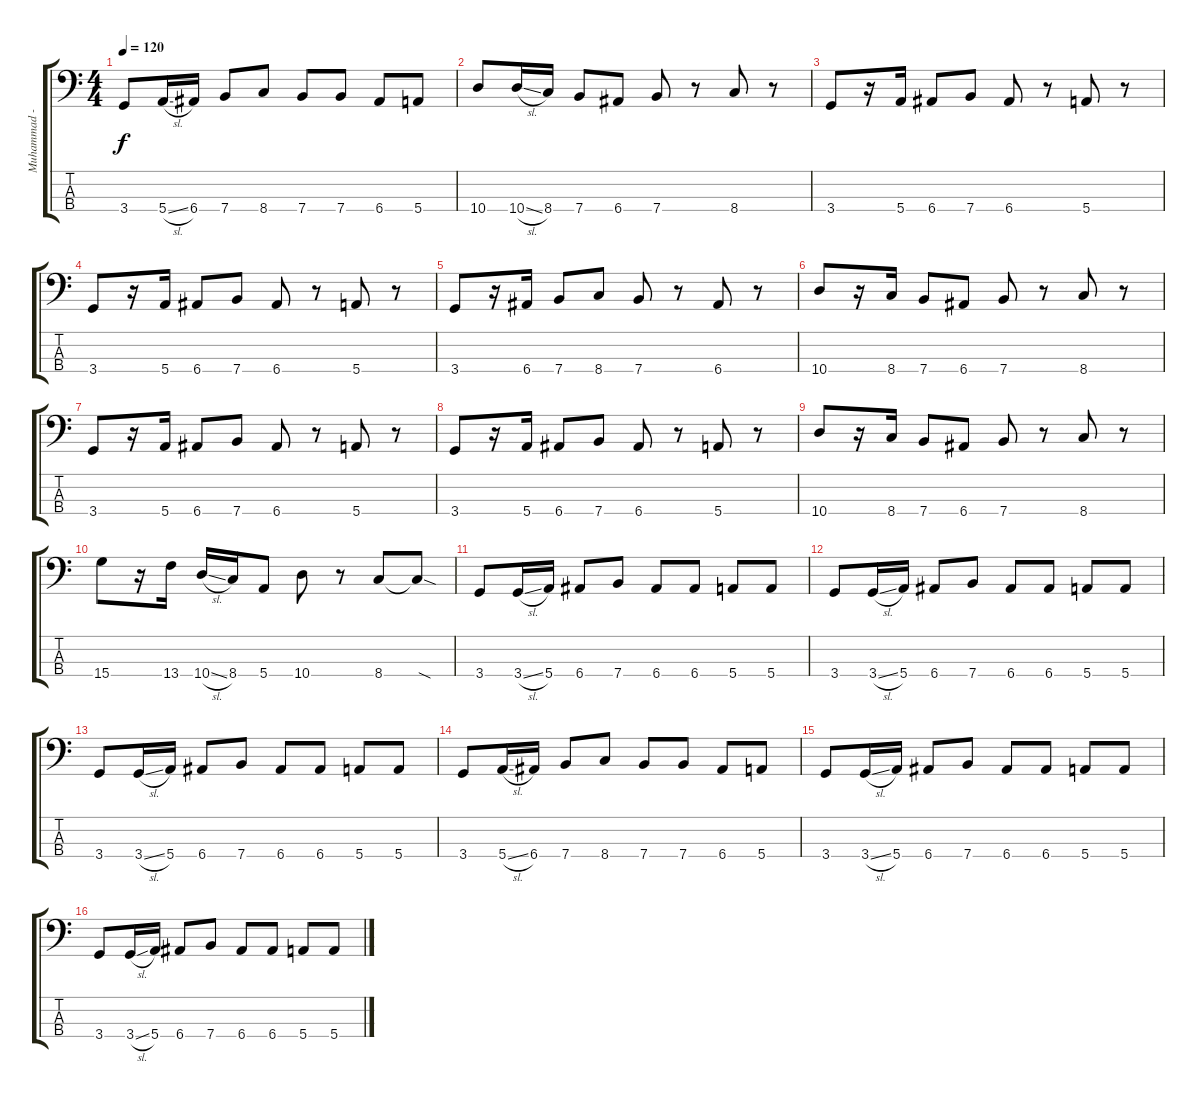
\track ("Muhammad - Bass" "Muhammad -") {instrument electricbasspick}
\staff {score tabs}
\tuning (G2 D2 A1 E1) {hide}
\ts (4 4)
\tempo 120
\clef f4
\ks c
3.4.8{dy f} 5.4{sl}.16 6.4.16 7.4.8 8.4.8 7.4.8 7.4.8 6.4.8 5.4.8 |
10.4.8 10.4{sl}.16 8.4.16 7.4.8 6.4.8 7.4.8 r.8 8.4.8 r.8 |
3.4.8 r.16 5.4.16 6.4.8 7.4.8 6.4.8 r.8 5.4.8 r.8 |
3.4.8 r.16 5.4.16 6.4.8 7.4.8 6.4.8 r.8 5.4.8 r.8 |
3.4.8 r.16 6.4.16 7.4.8 8.4.8 7.4.8 r.8 6.4.8 r.8 |
10.4.8 r.16 8.4.16 7.4.8 6.4.8 7.4.8 r.8 8.4.8 r.8 |
3.4.8 r.16 5.4.16 6.4.8 7.4.8 6.4.8 r.8 5.4.8 r.8 |
3.4.8 r.16 5.4.16 6.4.8 7.4.8 6.4.8 r.8 5.4.8 r.8 |
10.4.8 r.16 8.4.16 7.4.8 6.4.8 7.4.8 r.8 8.4.8 r.8 |
15.4.8 r.16 13.4.16 10.4{sl}.16 8.4.16 5.4.8 10.4.8 r.8 8.4.8 8.4{sod t}.8 |
3.4.8 3.4{sl}.16 5.4.16 6.4.8 7.4.8 6.4.8 6.4.8 5.4.8 5.4.8 |
3.4.8 3.4{sl}.16 5.4.16 6.4.8 7.4.8 6.4.8 6.4.8 5.4.8 5.4.8 |
3.4.8 3.4{sl}.16 5.4.16 6.4.8 7.4.8 6.4.8 6.4.8 5.4.8 5.4.8 |
3.4.8 5.4{sl}.16 6.4.16 7.4.8 8.4.8 7.4.8 7.4.8 6.4.8 5.4.8 |
3.4.8 3.4{sl}.16 5.4.16 6.4.8 7.4.8 6.4.8 6.4.8 5.4.8 5.4.8 |
3.4.8 3.4{sl}.16 5.4.16 6.4.8 7.4.8 6.4.8 6.4.8 5.4.8 5.4.8
